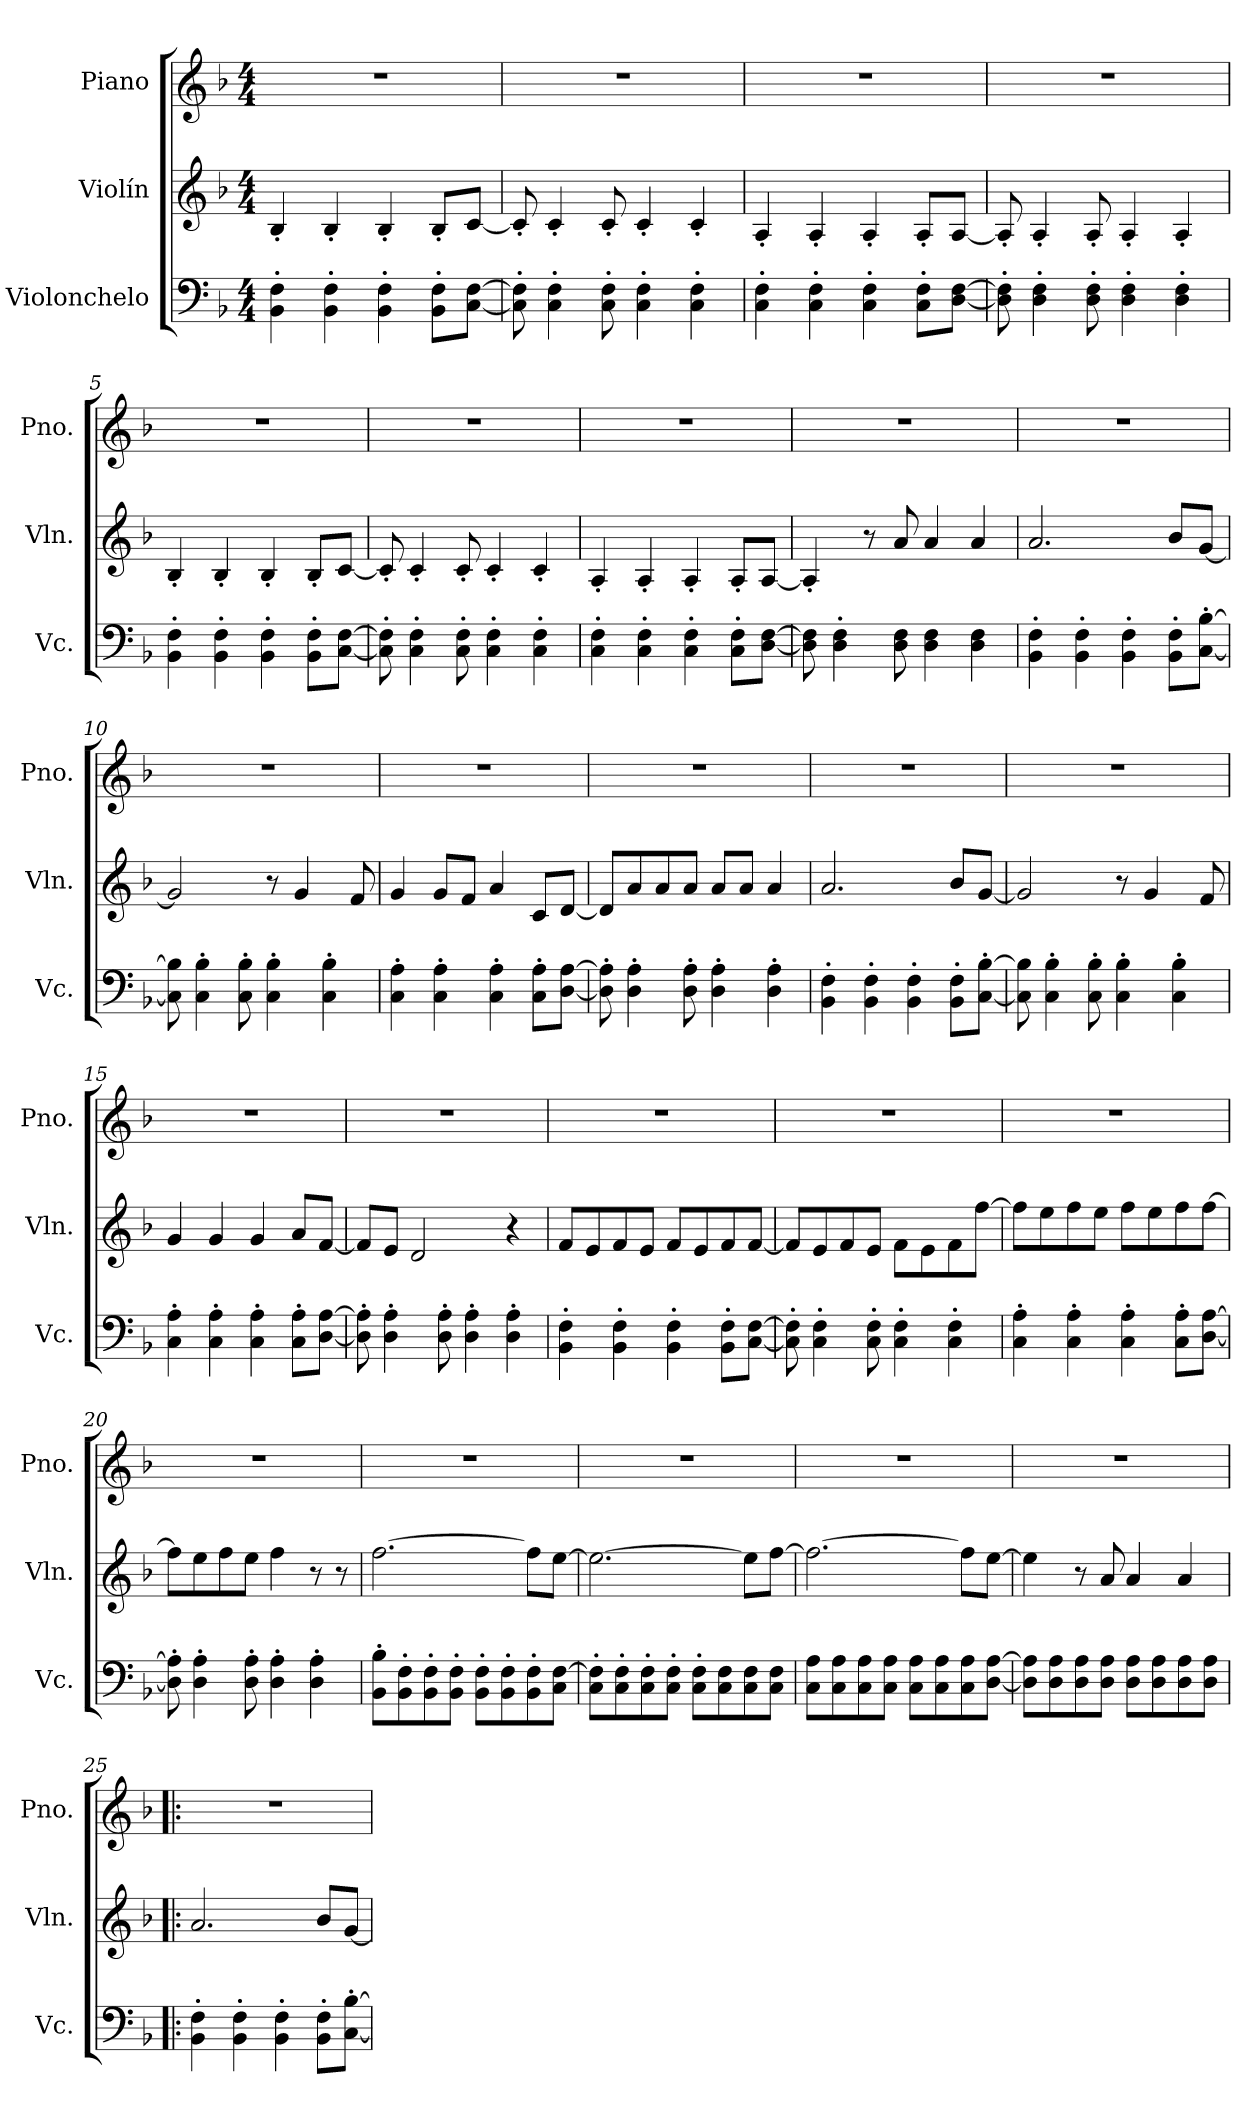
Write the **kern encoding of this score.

**kern	**kern	**kern
*part3	*part2	*part1
*staff3	*staff2	*staff1
*I"Violonchelo	*I"Violín	*I"Piano
*I'Vc.	*I'Vln.	*I'Pno.
*clefF4	*clefG2	*clefG2
*k[b-]	*k[b-]	*k[b-]
*M4/4	*M4/4	*M4/4
=1	=1	=1
4BB-\' 4F\'	4B-'/	1r
4BB-\' 4F\'	4B-'/	.
4BB-\' 4F\'	4B-'/	.
8BB-\' 8F\'L	8B-'/L	.
[8C\ [8F\J	[8c/J	.
=2	=2	=2
8C\]' 8F\]'	8c'/]	1r
4C\' 4F\'	4c'/	.
8C\' 8F\'	8c'/	.
4C\' 4F\'	4c'/	.
4C\' 4F\'	4c'/	.
=3	=3	=3
4C\' 4F\'	4A'/	1r
4C\' 4F\'	4A'/	.
4C\' 4F\'	4A'/	.
8C\' 8F\'L	8A'/L	.
[8D\ [8F\J	[8A/J	.
=4	=4	=4
8D\]' 8F\]'	8A'/]	1r
4D\' 4F\'	4A'/	.
8D\' 8F\'	8A'/	.
4D\' 4F\'	4A'/	.
4D\' 4F\'	4A'/	.
!!LO:LB:g=z
=5	=5	=5
4BB-\' 4F\'	4B-'/	1r
4BB-\' 4F\'	4B-'/	.
4BB-\' 4F\'	4B-'/	.
8BB-\' 8F\'L	8B-'/L	.
[8C\ [8F\J	[8c/J	.
=6	=6	=6
8C\]' 8F\]'	8c'/]	1r
4C\' 4F\'	4c'/	.
8C\' 8F\'	8c'/	.
4C\' 4F\'	4c'/	.
4C\' 4F\'	4c'/	.
=7	=7	=7
4C\' 4F\'	4A'/	1r
4C\' 4F\'	4A'/	.
4C\' 4F\'	4A'/	.
8C\' 8F\'L	8A'/L	.
[8D\ [8F\J	[8A/J	.
=8	=8	=8
8D\] 8F\]	4A'/]	1r
4D\' 4F\'	.	.
.	8r	.
8D\ 8F\	8a/	.
4D\ 4F\	4a/	.
4D\ 4F\	4a/	.
!!LO:LB:g=z
=9	=9	=9
4BB-\' 4F\'	2.a/	1r
4BB-\' 4F\'	.	.
4BB-\' 4F\'	.	.
8BB-\' 8F\'L	8b-/L	.
[8C\' [8B-\'J	[8g/J	.
=10	=10	=10
8C\] 8B-\]	2g/]	1r
4C\' 4B-\'	.	.
8C\' 8B-\'	.	.
4C\' 4B-\'	8r	.
.	4g/	.
4C\' 4B-\'	.	.
.	8f/	.
=11	=11	=11
4C\' 4A\'	4g/	1r
4C\' 4A\'	8g/L	.
.	8f/J	.
4C\' 4A\'	4a/	.
8C\' 8A\'L	8c/L	.
[8D\ [8A\J	[8d/J	.
=12	=12	=12
8D\]' 8A\]'	8d/L]	1r
4D\' 4A\'	8a/	.
.	8a/	.
8D\' 8A\'	8a/J	.
4D\' 4A\'	8a/L	.
.	8a/J	.
4D\' 4A\'	4a/	.
!!LO:LB:g=z
=13	=13	=13
4BB-\' 4F\'	2.a/	1r
4BB-\' 4F\'	.	.
4BB-\' 4F\'	.	.
8BB-\' 8F\'L	8b-/L	.
[8C\' [8B-\'J	[8g/J	.
=14	=14	=14
8C\] 8B-\]	2g/]	1r
4C\' 4B-\'	.	.
8C\' 8B-\'	.	.
4C\' 4B-\'	8r	.
.	4g/	.
4C\' 4B-\'	.	.
.	8f/	.
=15	=15	=15
4C\' 4A\'	4g/	1r
4C\' 4A\'	4g/	.
4C\' 4A\'	4g/	.
8C\' 8A\'L	8a/L	.
[8D\ [8A\J	[8f/J	.
=16	=16	=16
8D\]' 8A\]'	8f/L]	1r
4D\' 4A\'	8e/J	.
.	2d/	.
8D\' 8A\'	.	.
4D\' 4A\'	.	.
4D\' 4A\'	4r	.
!!LO:LB:g=z
=17	=17	=17
4BB-\' 4F\'	8f/L	1r
.	8e/	.
4BB-\' 4F\'	8f/	.
.	8e/J	.
4BB-\' 4F\'	8f/L	.
.	8e/	.
8BB-\' 8F\'L	8f/	.
[8C\ [8F\J	[8f/J	.
=18	=18	=18
8C\]' 8F\]'	8f/L]	1r
4C\' 4F\'	8e/	.
.	8f/	.
8C\' 8F\'	8e/J	.
4C\' 4F\'	8f\L	.
.	8e\	.
4C\' 4F\'	8f\	.
.	[8ff\J	.
=19	=19	=19
4C\' 4A\'	8ff\L]	1r
.	8ee\	.
4C\' 4A\'	8ff\	.
.	8ee\J	.
4C\' 4A\'	8ff\L	.
.	8ee\	.
8C\' 8A\'L	8ff\	.
[8D\ [8A\J	[8ff\J	.
=20	=20	=20
8D\]' 8A\]'	8ff\L]	1r
4D\' 4A\'	8ee\	.
.	8ff\	.
8D\' 8A\'	8ee\J	.
4D\' 4A\'	4ff\	.
4D\' 4A\'	8r	.
.	8r	.
!!LO:PB:g=z
=21	=21	=21
8BB-\' 8B-\'L	[2.ff\	1r
8BB-\' 8F\'	.	.
8BB-\' 8F\'	.	.
8BB-\' 8F\'J	.	.
8BB-\' 8F\'L	.	.
8BB-\' 8F\'	.	.
8BB-\' 8F\'	8ff\L]	.
8C\ [8F\J	[8ee\J	.
=22	=22	=22
8C\' 8F\]'L	2.ee\_	1r
8C\' 8F\'	.	.
8C\' 8F\'	.	.
8C\' 8F\'J	.	.
8C\' 8F\'L	.	.
8C\ 8F\	.	.
8C\ 8F\	8ee\L]	.
8C\ 8F\J	[8ff\J	.
=23	=23	=23
8C\ 8A\L	2.ff\_	1r
8C\ 8A\	.	.
8C\ 8A\	.	.
8C\ 8A\J	.	.
8C\ 8A\L	.	.
8C\ 8A\	.	.
8C\ 8A\	8ff\L]	.
[8D\ [8A\J	[8ee\J	.
=24	=24	=24
8D\] 8A\]L	4ee\]	1r
8D\ 8A\	.	.
8D\ 8A\	8r	.
8D\ 8A\J	8a/	.
8D\ 8A\L	4a/	.
8D\ 8A\	.	.
8D\ 8A\	4a/	.
8D\ 8A\J	.	.
!!LO:LB:g=z
=25!|:	=25!|:	=25!|:
4BB-\' 4F\'	2.a/	1r
4BB-\' 4F\'	.	.
4BB-\' 4F\'	.	.
8BB-\' 8F\'L	8b-/L	.
[8C\' [8B-\'J	[8g/J	.
=	=	=
*-	*-	*-
